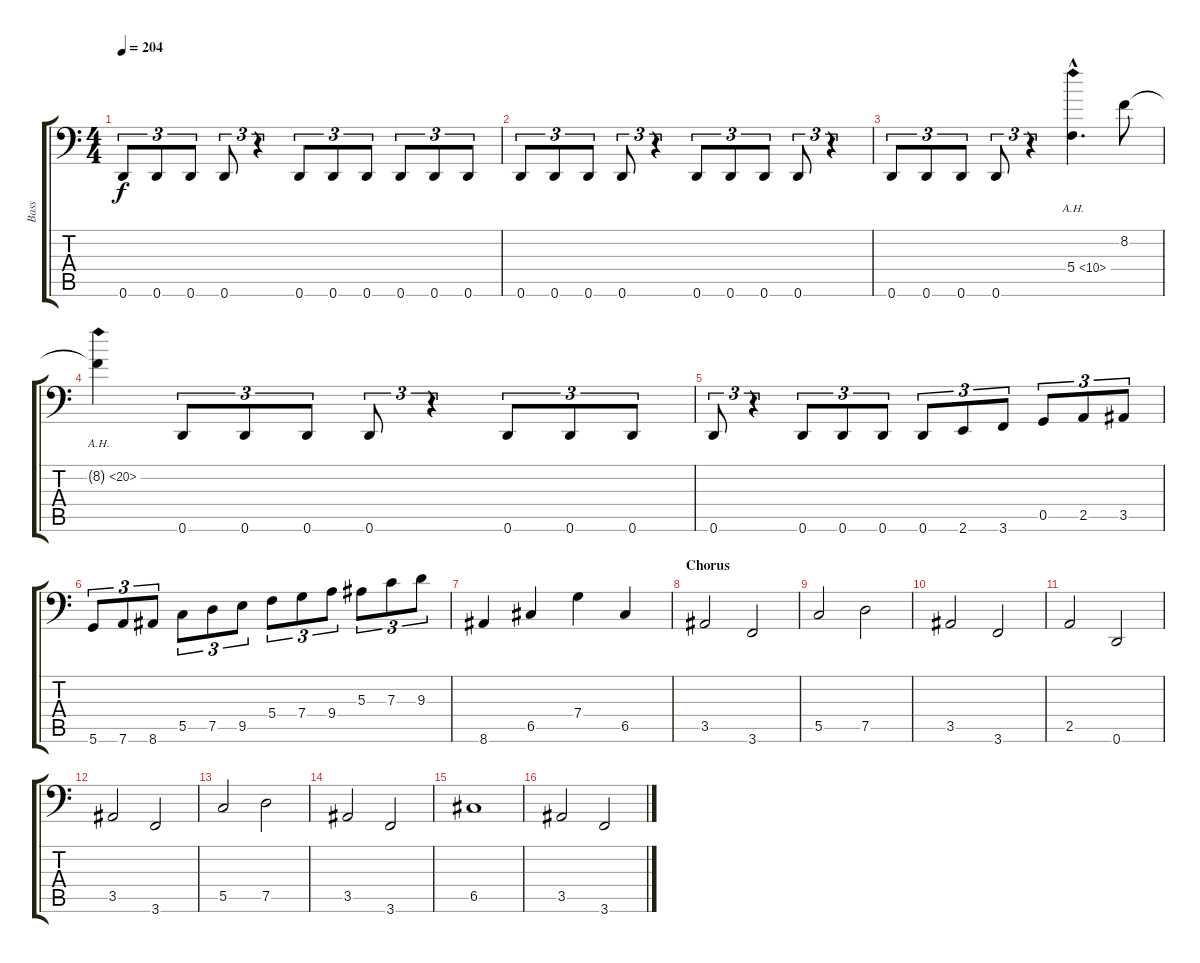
\track ("Bass" "Bass") {instrument electricbasspick}
\staff {score tabs}
\tuning (D3 A2 F2 C2 G1 D1) {hide}
\ts (4 4)
\tempo 204
\clef f4
\ks c
0.6.8{tu (3 2) dy f} 0.6.8{tu (3 2)} 0.6.8{tu (3 2)} 0.6.8{tu (3 2)} r.4{tu (3 2)} 0.6.8{tu (3 2)} 0.6.8{tu (3 2)} 0.6.8{tu (3 2)} 0.6.8{tu (3 2)} 0.6.8{tu (3 2)} 0.6.8{tu (3 2)} |
0.6.8{tu (3 2)} 0.6.8{tu (3 2)} 0.6.8{tu (3 2)} 0.6.8{tu (3 2)} r.4{tu (3 2)} 0.6.8{tu (3 2)} 0.6.8{tu (3 2)} 0.6.8{tu (3 2)} 0.6.8{tu (3 2)} r.4{tu (3 2)} |
0.6.8{tu (3 2)} 0.6.8{tu (3 2)} 0.6.8{tu (3 2)} 0.6.8{tu (3 2)} r.4{tu (3 2)} 5.4{ah 5 hac}.4{d} 8.2.8 |
8.2{ah 12 t}.4 0.6.8{tu (3 2)} 0.6.8{tu (3 2)} 0.6.8{tu (3 2)} 0.6.8{tu (3 2)} r.4{tu (3 2)} 0.6.8{tu (3 2)} 0.6.8{tu (3 2)} 0.6.8{tu (3 2)} |
0.6.8{tu (3 2)} r.4{tu (3 2)} 0.6.8{tu (3 2)} 0.6.8{tu (3 2)} 0.6.8{tu (3 2)} 0.6.8{tu (3 2)} 2.6.8{tu (3 2)} 3.6.8{tu (3 2)} 0.5.8{tu (3 2)} 2.5.8{tu (3 2)} 3.5.8{tu (3 2)} |
5.6.8{tu (3 2)} 7.6.8{tu (3 2)} 8.6.8{tu (3 2)} 5.5.8{tu (3 2)} 7.5.8{tu (3 2)} 9.5.8{tu (3 2)} 5.4.8{tu (3 2)} 7.4.8{tu (3 2)} 9.4.8{tu (3 2)} 5.3.8{tu (3 2)} 7.3.8{tu (3 2)} 9.3.8{tu (3 2)} |
8.6.4 6.5.4 7.4.4 6.5.4 |
\section ("" "Chorus")
3.5.2 3.6.2 |
5.5.2 7.5.2 |
3.5.2 3.6.2 |
2.5.2 0.6.2 |
3.5.2 3.6.2 |
5.5.2 7.5.2 |
3.5.2 3.6.2 |
6.5.1 |
3.5.2 3.6.2
